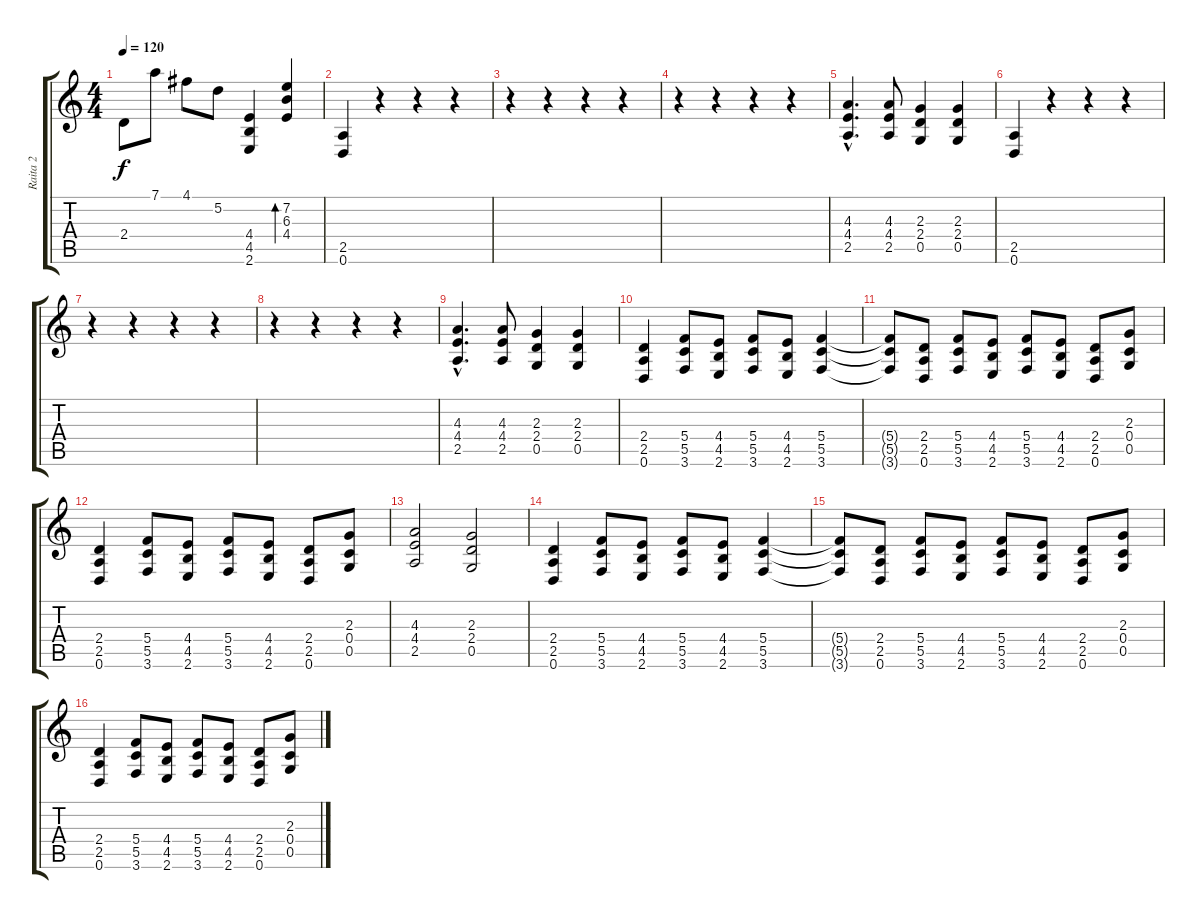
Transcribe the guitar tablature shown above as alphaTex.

\track ("Raita 2" "Raita 2") {instrument overdrivenguitar}
\staff {score tabs}
\tuning (D4 A3 F3 C3 G2 D2) {hide}
\ts (4 4)
\tempo 120
\clef g2
\ks c
2.4.8{dy f} 7.1.8 4.1.8 5.2.8 (4.4 4.5 2.6).4 (7.2 6.3 4.4).4{bd 60} |
(2.5 0.6).4 r.4 r.4 r.4 |
r.4 r.4 r.4 r.4 |
r.4 r.4 r.4 r.4 |
(4.3{hac} 4.4{hac} 2.5{hac}).4{d} (4.3 4.4 2.5).8 (2.3 2.4 0.5).4 (2.3 2.4 0.5).4 |
(2.5 0.6).4 r.4 r.4 r.4 |
r.4 r.4 r.4 r.4 |
r.4 r.4 r.4 r.4 |
(4.3{hac} 4.4{hac} 2.5{hac}).4{d} (4.3 4.4 2.5).8 (2.3 2.4 0.5).4 (2.3 2.4 0.5).4 |
(2.4 2.5 0.6).4 (5.4 5.5 3.6).8 (4.4 4.5 2.6).8 (5.4 5.5 3.6).8 (4.4 4.5 2.6).8 (5.4 5.5 3.6).4 |
(5.4{t} 5.5{t} 3.6{t}).8 (2.4 2.5 0.6).8 (5.4 5.5 3.6).8 (4.4 4.5 2.6).8 (5.4 5.5 3.6).8 (4.4 4.5 2.6).8 (2.4 2.5 0.6).8 (2.3 0.4 0.5).8 |
(2.4 2.5 0.6).4 (5.4 5.5 3.6).8 (4.4 4.5 2.6).8 (5.4 5.5 3.6).8 (4.4 4.5 2.6).8 (2.4 2.5 0.6).8 (2.3 0.4 0.5).8 |
(4.3 4.4 2.5).2 (2.3 2.4 0.5).2 |
(2.4 2.5 0.6).4 (5.4 5.5 3.6).8 (4.4 4.5 2.6).8 (5.4 5.5 3.6).8 (4.4 4.5 2.6).8 (5.4 5.5 3.6).4 |
(5.4{t} 5.5{t} 3.6{t}).8 (2.4 2.5 0.6).8 (5.4 5.5 3.6).8 (4.4 4.5 2.6).8 (5.4 5.5 3.6).8 (4.4 4.5 2.6).8 (2.4 2.5 0.6).8 (2.3 0.4 0.5).8 |
(2.4 2.5 0.6).4 (5.4 5.5 3.6).8 (4.4 4.5 2.6).8 (5.4 5.5 3.6).8 (4.4 4.5 2.6).8 (2.4 2.5 0.6).8 (2.3 0.4 0.5).8
